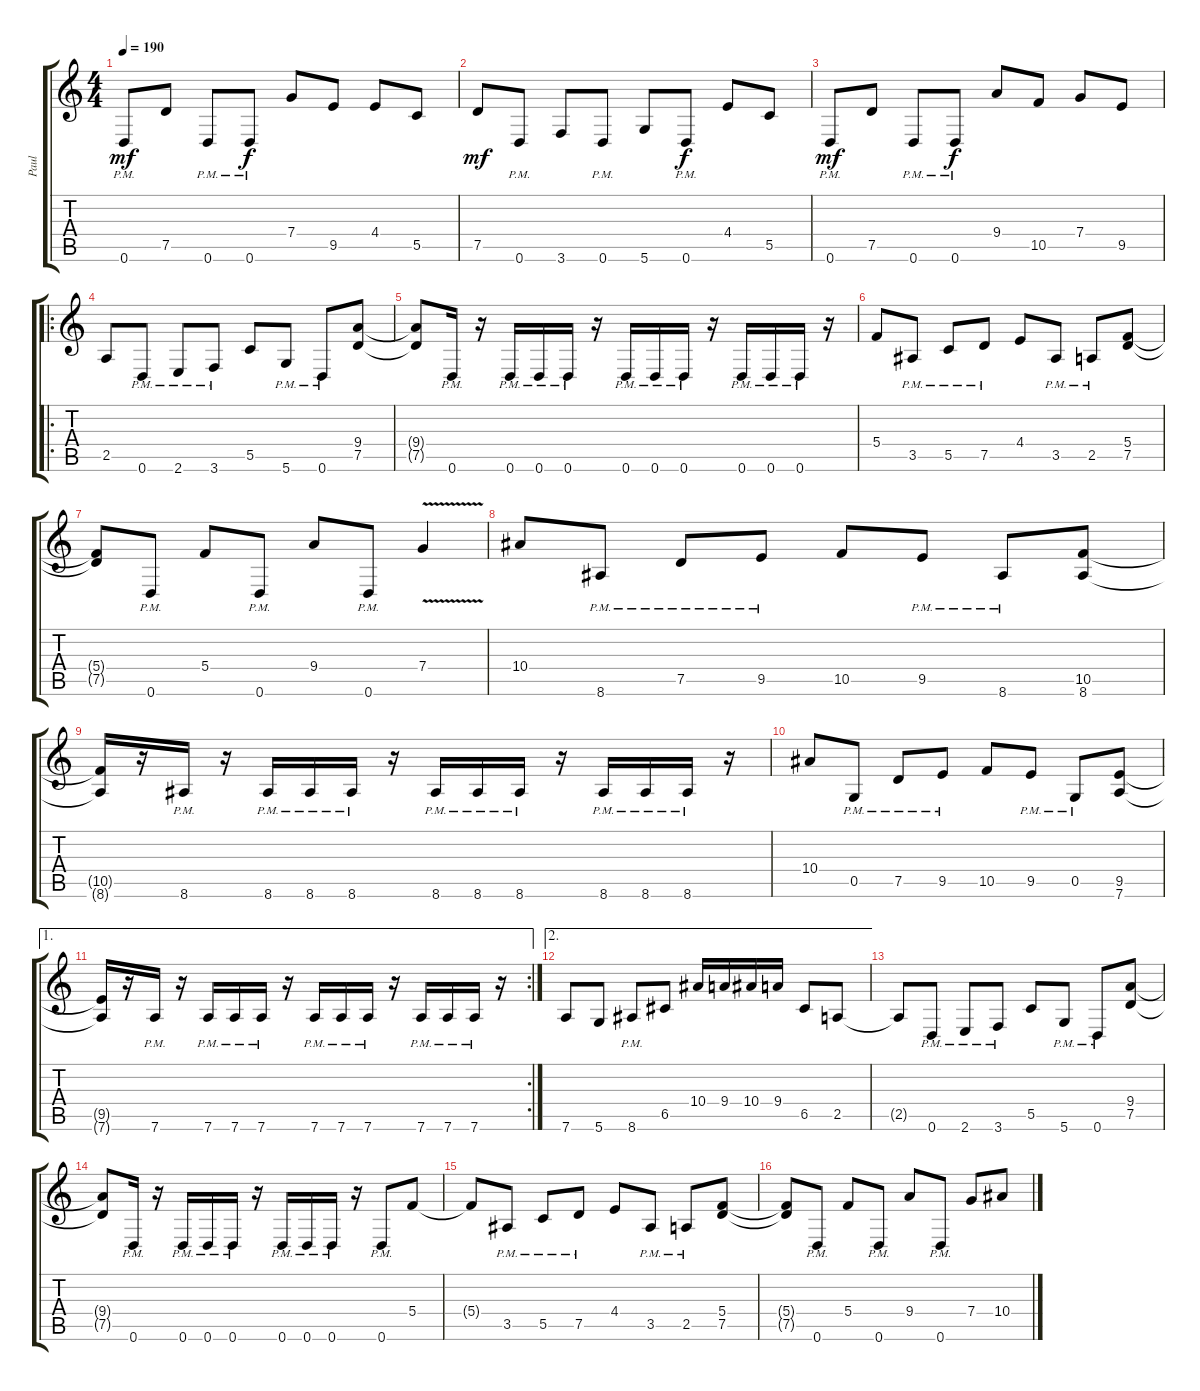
\track ("Paul" "Paul") {instrument distortionguitar}
\staff {score tabs}
\tuning (D4 A3 F3 C3 G2 D2) {hide}
\ts (4 4)
\tempo 190
\clef g2
\ks c
0.6{pm}.8{dy mf} 7.5.8 0.6{pm}.8 0.6{pm}.8{dy f} 7.4.8 9.5.8 4.4.8 5.5.8 |
7.5.8{dy mf} 0.6{pm}.8 3.6.8 0.6{pm}.8 5.6.8 0.6{pm}.8{dy f} 4.4.8 5.5.8 |
0.6{pm}.8{dy mf} 7.5.8 0.6{pm}.8 0.6{pm}.8{dy f} 9.4.8 10.5.8 7.4.8 9.5.8 |
\ro
2.5.8 0.6{pm}.8 2.6{pm}.8 3.6{pm}.8 5.5.8 5.6{pm}.8 0.6{pm}.8 (9.4 7.5).8 |
(9.4{t} 7.5{t}).8 0.6{pm}.16 r.16 0.6{pm}.16 0.6{pm}.16 0.6{pm}.16 r.16 0.6{pm}.16 0.6{pm}.16 0.6{pm}.16 r.16 0.6{pm}.16 0.6{pm}.16 0.6{pm}.16 r.16 |
5.4.8 3.5{pm}.8 5.5{pm}.8 7.5{pm}.8 4.4.8 3.5{pm}.8 2.5{pm}.8 (5.4 7.5).8 |
(5.4{t} 7.5{t}).8 0.6{pm}.8 5.4.8 0.6{pm}.8 9.4.8 0.6{pm}.8 7.4{v}.4 |
10.4.8 8.6{pm}.8 7.5{pm}.8 9.5{pm}.8 10.5.8 9.5{pm}.8 8.6{pm}.8 (10.5 8.6).8 |
(10.5{t} 8.6{t}).16 r.16 8.6{pm}.16 r.16 8.6{pm}.16 8.6{pm}.16 8.6{pm}.16 r.16 8.6{pm}.16 8.6{pm}.16 8.6{pm}.16 r.16 8.6{pm}.16 8.6{pm}.16 8.6{pm}.16 r.16 |
10.4.8 0.5{pm}.8 7.5{pm}.8 9.5{pm}.8 10.5.8 9.5{pm}.8 0.5{pm}.8 (9.5 7.6).8 |
\ae 1
\rc 2
(9.5{t} 7.6{t}).16 r.16 7.6{pm}.16 r.16 7.6{pm}.16 7.6{pm}.16 7.6{pm}.16 r.16 7.6{pm}.16 7.6{pm}.16 7.6{pm}.16 r.16 7.6{pm}.16 7.6{pm}.16 7.6{pm}.16 r.16 |
\ae 2
7.6.8 5.6.8 8.6{pm}.8 6.5.8 10.4.16 9.4.16 10.4.16 9.4.16 6.5.8 2.5.8 |
2.5{t}.8 0.6{pm}.8 2.6{pm}.8 3.6{pm}.8 5.5.8 5.6{pm}.8 0.6{pm}.8 (9.4 7.5).8 |
(9.4{t} 7.5{t}).8 0.6{pm}.16 r.16 0.6{pm}.16 0.6{pm}.16 0.6{pm}.16 r.16 0.6{pm}.16 0.6{pm}.16 0.6{pm}.16 r.16 0.6{pm}.8 5.4.8 |
5.4{t}.8 3.5{pm}.8 5.5{pm}.8 7.5{pm}.8 4.4.8 3.5{pm}.8 2.5{pm}.8 (5.4 7.5).8 |
(5.4{t} 7.5{t}).8 0.6{pm}.8 5.4.8 0.6{pm}.8 9.4.8 0.6{pm}.8 7.4.8 10.4.8
